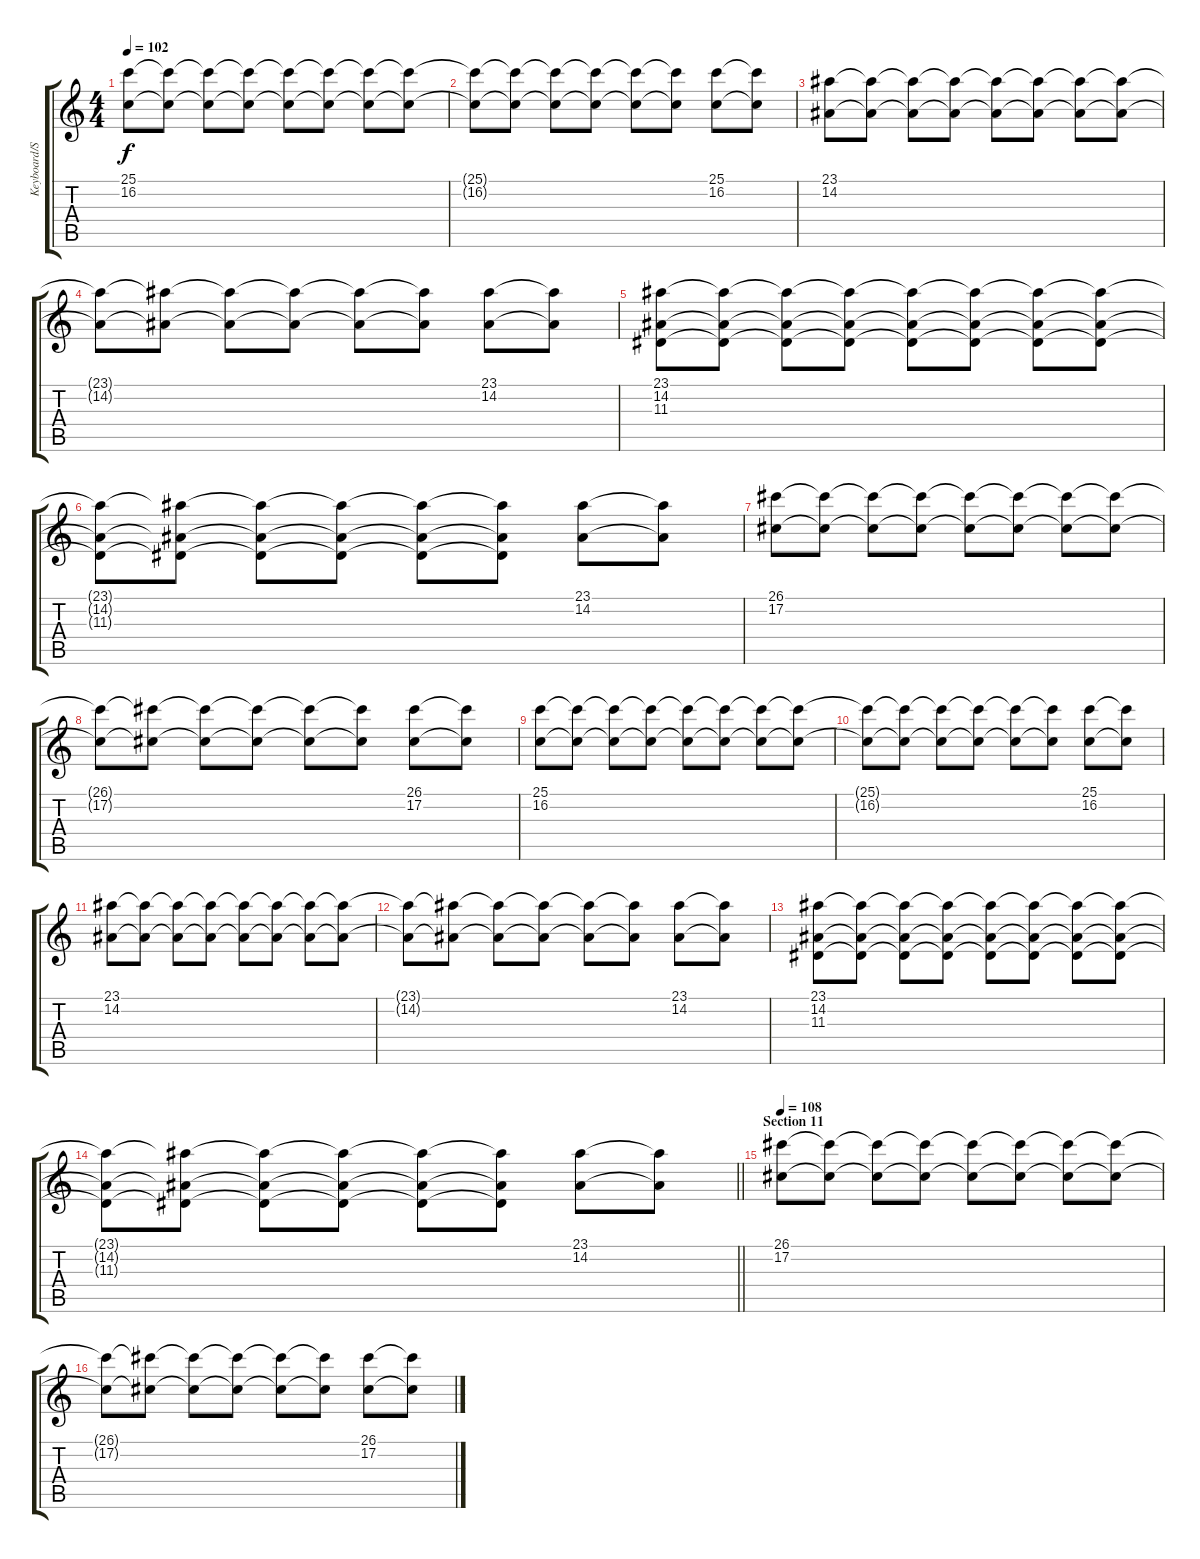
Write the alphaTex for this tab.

\track ("Keyboard/Synth" "Keyboard/S") {instrument pad2warm}
\staff {score tabs}
\tuning (B3 Ab3 E3 B2 Gb2 B1) {hide}
\ts (4 4)
\tempo 102
\clef g2
\ks c
(25.1 16.2).8{dy f} (25.1{t} 16.2{t}).8 (25.1{t} 16.2{t}).8 (25.1{t} 16.2{t}).8 (25.1{t} 16.2{t}).8 (25.1{t} 16.2{t}).8 (25.1{t} 16.2{t}).8 (25.1{t} 16.2{t}).8 |
(25.1{t} 16.2{t}).8 (25.1{t} 16.2{t}).8 (25.1{t} 16.2{t}).8 (25.1{t} 16.2{t}).8 (25.1{t} 16.2{t}).8 (25.1{t} 16.2{t}).8 (25.1 16.2).8 (25.1{t} 16.2{t}).8 |
(23.1 14.2).8 (23.1{t} 14.2{t}).8 (23.1{t} 14.2{t}).8 (23.1{t} 14.2{t}).8 (23.1{t} 14.2{t}).8 (23.1{t} 14.2{t}).8 (23.1{t} 14.2{t}).8 (23.1{t} 14.2{t}).8 |
(23.1{t} 14.2{t}).8 (23.1{t} 14.2{t}).8 (23.1{t} 14.2{t}).8 (23.1{t} 14.2{t}).8 (23.1{t} 14.2{t}).8 (23.1{t} 14.2{t}).8 (23.1 14.2).8 (23.1{t} 14.2{t}).8 |
(23.1 14.2 11.3).8 (23.1{t} 14.2{t} 11.3{t}).8 (23.1{t} 14.2{t} 11.3{t}).8 (23.1{t} 14.2{t} 11.3{t}).8 (23.1{t} 14.2{t} 11.3{t}).8 (23.1{t} 14.2{t} 11.3{t}).8 (23.1{t} 14.2{t} 11.3{t}).8 (23.1{t} 14.2{t} 11.3{t}).8 |
(23.1{t} 14.2{t} 11.3{t}).8 (23.1{t} 14.2{t} 11.3{t}).8 (23.1{t} 14.2{t} 11.3{t}).8 (23.1{t} 14.2{t} 11.3{t}).8 (23.1{t} 14.2{t} 11.3{t}).8 (23.1{t} 14.2{t} 11.3{t}).8 (23.1 14.2).8 (23.1{t} 14.2{t}).8 |
(26.1 17.2).8 (26.1{t} 17.2{t}).8 (26.1{t} 17.2{t}).8 (26.1{t} 17.2{t}).8 (26.1{t} 17.2{t}).8 (26.1{t} 17.2{t}).8 (26.1{t} 17.2{t}).8 (26.1{t} 17.2{t}).8 |
(26.1{t} 17.2{t}).8 (26.1{t} 17.2{t}).8 (26.1{t} 17.2{t}).8 (26.1{t} 17.2{t}).8 (26.1{t} 17.2{t}).8 (26.1{t} 17.2{t}).8 (26.1 17.2).8 (26.1{t} 17.2{t}).8 |
(25.1 16.2).8 (25.1{t} 16.2{t}).8 (25.1{t} 16.2{t}).8 (25.1{t} 16.2{t}).8 (25.1{t} 16.2{t}).8 (25.1{t} 16.2{t}).8 (25.1{t} 16.2{t}).8 (25.1{t} 16.2{t}).8 |
(25.1{t} 16.2{t}).8 (25.1{t} 16.2{t}).8 (25.1{t} 16.2{t}).8 (25.1{t} 16.2{t}).8 (25.1{t} 16.2{t}).8 (25.1{t} 16.2{t}).8 (25.1 16.2).8 (25.1{t} 16.2{t}).8 |
(23.1 14.2).8 (23.1{t} 14.2{t}).8 (23.1{t} 14.2{t}).8 (23.1{t} 14.2{t}).8 (23.1{t} 14.2{t}).8 (23.1{t} 14.2{t}).8 (23.1{t} 14.2{t}).8 (23.1{t} 14.2{t}).8 |
(23.1{t} 14.2{t}).8 (23.1{t} 14.2{t}).8 (23.1{t} 14.2{t}).8 (23.1{t} 14.2{t}).8 (23.1{t} 14.2{t}).8 (23.1{t} 14.2{t}).8 (23.1 14.2).8 (23.1{t} 14.2{t}).8 |
(23.1 14.2 11.3).8 (23.1{t} 14.2{t} 11.3{t}).8 (23.1{t} 14.2{t} 11.3{t}).8 (23.1{t} 14.2{t} 11.3{t}).8 (23.1{t} 14.2{t} 11.3{t}).8 (23.1{t} 14.2{t} 11.3{t}).8 (23.1{t} 14.2{t} 11.3{t}).8 (23.1{t} 14.2{t} 11.3{t}).8 |
\barLineRight lightlight
(23.1{t} 14.2{t} 11.3{t}).8 (23.1{t} 14.2{t} 11.3{t}).8 (23.1{t} 14.2{t} 11.3{t}).8 (23.1{t} 14.2{t} 11.3{t}).8 (23.1{t} 14.2{t} 11.3{t}).8 (23.1{t} 14.2{t} 11.3{t}).8 (23.1 14.2).8 (23.1{t} 14.2{t}).8 |
\section ("" "Section 11")
\tempo 108
(26.1 17.2).8 (26.1{t} 17.2{t}).8 (26.1{t} 17.2{t}).8 (26.1{t} 17.2{t}).8 (26.1{t} 17.2{t}).8 (26.1{t} 17.2{t}).8 (26.1{t} 17.2{t}).8 (26.1{t} 17.2{t}).8 |
(26.1{t} 17.2{t}).8 (26.1{t} 17.2{t}).8 (26.1{t} 17.2{t}).8 (26.1{t} 17.2{t}).8 (26.1{t} 17.2{t}).8 (26.1{t} 17.2{t}).8 (26.1 17.2).8 (26.1{t} 17.2{t}).8
